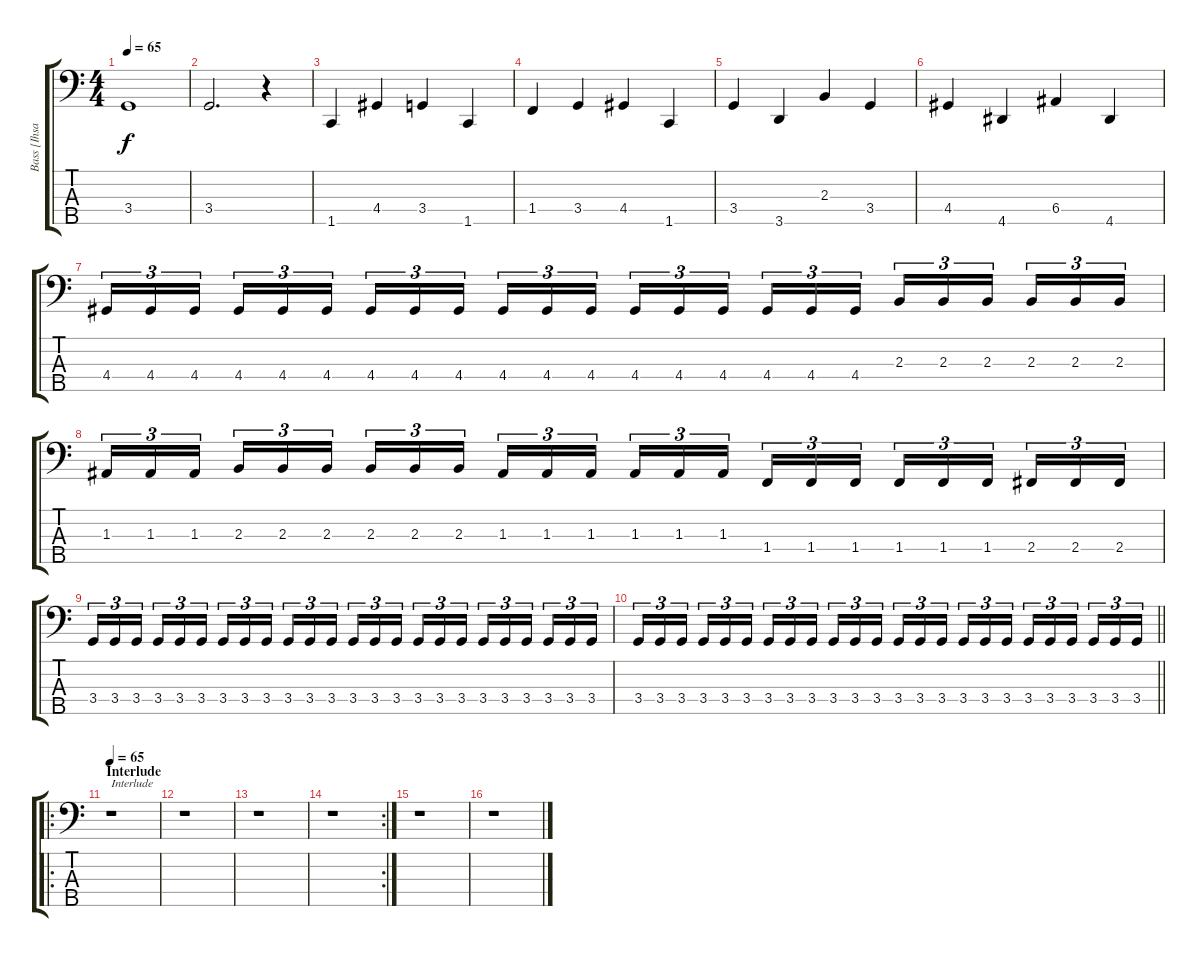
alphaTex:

\track ("Bass [Ihsahn]" "Bass [Ihsa") {instrument electricbasspick}
\staff {score tabs}
\tuning (G2 D2 A1 E1 B0) {hide}
\ts (4 4)
\tempo 65
\clef f4
\ks c
3.4.1{dy f} |
3.4.2{d} r.4 |
1.5.4 4.4.4 3.4.4 1.5.4 |
1.4.4 3.4.4 4.4.4 1.5.4 |
3.4.4 3.5.4 2.3.4 3.4.4 |
4.4.4 4.5.4 6.4.4 4.5.4 |
4.4.16{tu (3 2)} 4.4.16{tu (3 2)} 4.4.16{tu (3 2) beam splitsecondary} 4.4.16{tu (3 2)} 4.4.16{tu (3 2)} 4.4.16{tu (3 2)} 4.4.16{tu (3 2)} 4.4.16{tu (3 2)} 4.4.16{tu (3 2) beam splitsecondary} 4.4.16{tu (3 2)} 4.4.16{tu (3 2)} 4.4.16{tu (3 2)} 4.4.16{tu (3 2)} 4.4.16{tu (3 2)} 4.4.16{tu (3 2) beam splitsecondary} 4.4.16{tu (3 2)} 4.4.16{tu (3 2)} 4.4.16{tu (3 2)} 2.3.16{tu (3 2)} 2.3.16{tu (3 2)} 2.3.16{tu (3 2) beam splitsecondary} 2.3.16{tu (3 2)} 2.3.16{tu (3 2)} 2.3.16{tu (3 2)} |
1.3.16{tu (3 2)} 1.3.16{tu (3 2)} 1.3.16{tu (3 2) beam splitsecondary} 2.3.16{tu (3 2)} 2.3.16{tu (3 2)} 2.3.16{tu (3 2)} 2.3.16{tu (3 2)} 2.3.16{tu (3 2)} 2.3.16{tu (3 2) beam splitsecondary} 1.3.16{tu (3 2)} 1.3.16{tu (3 2)} 1.3.16{tu (3 2)} 1.3.16{tu (3 2)} 1.3.16{tu (3 2)} 1.3.16{tu (3 2) beam splitsecondary} 1.4.16{tu (3 2)} 1.4.16{tu (3 2)} 1.4.16{tu (3 2)} 1.4.16{tu (3 2)} 1.4.16{tu (3 2)} 1.4.16{tu (3 2) beam splitsecondary} 2.4.16{tu (3 2)} 2.4.16{tu (3 2)} 2.4.16{tu (3 2)} |
3.4.16{tu (3 2)} 3.4.16{tu (3 2)} 3.4.16{tu (3 2) beam splitsecondary} 3.4.16{tu (3 2)} 3.4.16{tu (3 2)} 3.4.16{tu (3 2)} 3.4.16{tu (3 2)} 3.4.16{tu (3 2)} 3.4.16{tu (3 2) beam splitsecondary} 3.4.16{tu (3 2)} 3.4.16{tu (3 2)} 3.4.16{tu (3 2)} 3.4.16{tu (3 2)} 3.4.16{tu (3 2)} 3.4.16{tu (3 2) beam splitsecondary} 3.4.16{tu (3 2)} 3.4.16{tu (3 2)} 3.4.16{tu (3 2)} 3.4.16{tu (3 2)} 3.4.16{tu (3 2)} 3.4.16{tu (3 2) beam splitsecondary} 3.4.16{tu (3 2)} 3.4.16{tu (3 2)} 3.4.16{tu (3 2)} |
\barLineRight lightlight
3.4.16{tu (3 2)} 3.4.16{tu (3 2)} 3.4.16{tu (3 2) beam splitsecondary} 3.4.16{tu (3 2)} 3.4.16{tu (3 2)} 3.4.16{tu (3 2)} 3.4.16{tu (3 2)} 3.4.16{tu (3 2)} 3.4.16{tu (3 2) beam splitsecondary} 3.4.16{tu (3 2)} 3.4.16{tu (3 2)} 3.4.16{tu (3 2)} 3.4.16{tu (3 2)} 3.4.16{tu (3 2)} 3.4.16{tu (3 2) beam splitsecondary} 3.4.16{tu (3 2)} 3.4.16{tu (3 2)} 3.4.16{tu (3 2)} 3.4.16{tu (3 2)} 3.4.16{tu (3 2)} 3.4.16{tu (3 2) beam splitsecondary} 3.4.16{tu (3 2)} 3.4.16{tu (3 2)} 3.4.16{tu (3 2)} |
\ro
\section ("" "Interlude")
\tempo 65
r.1{txt "Interlude"} |
r.1 |
r.1 |
\rc 2
r.1 |
r.1 |
r.1
